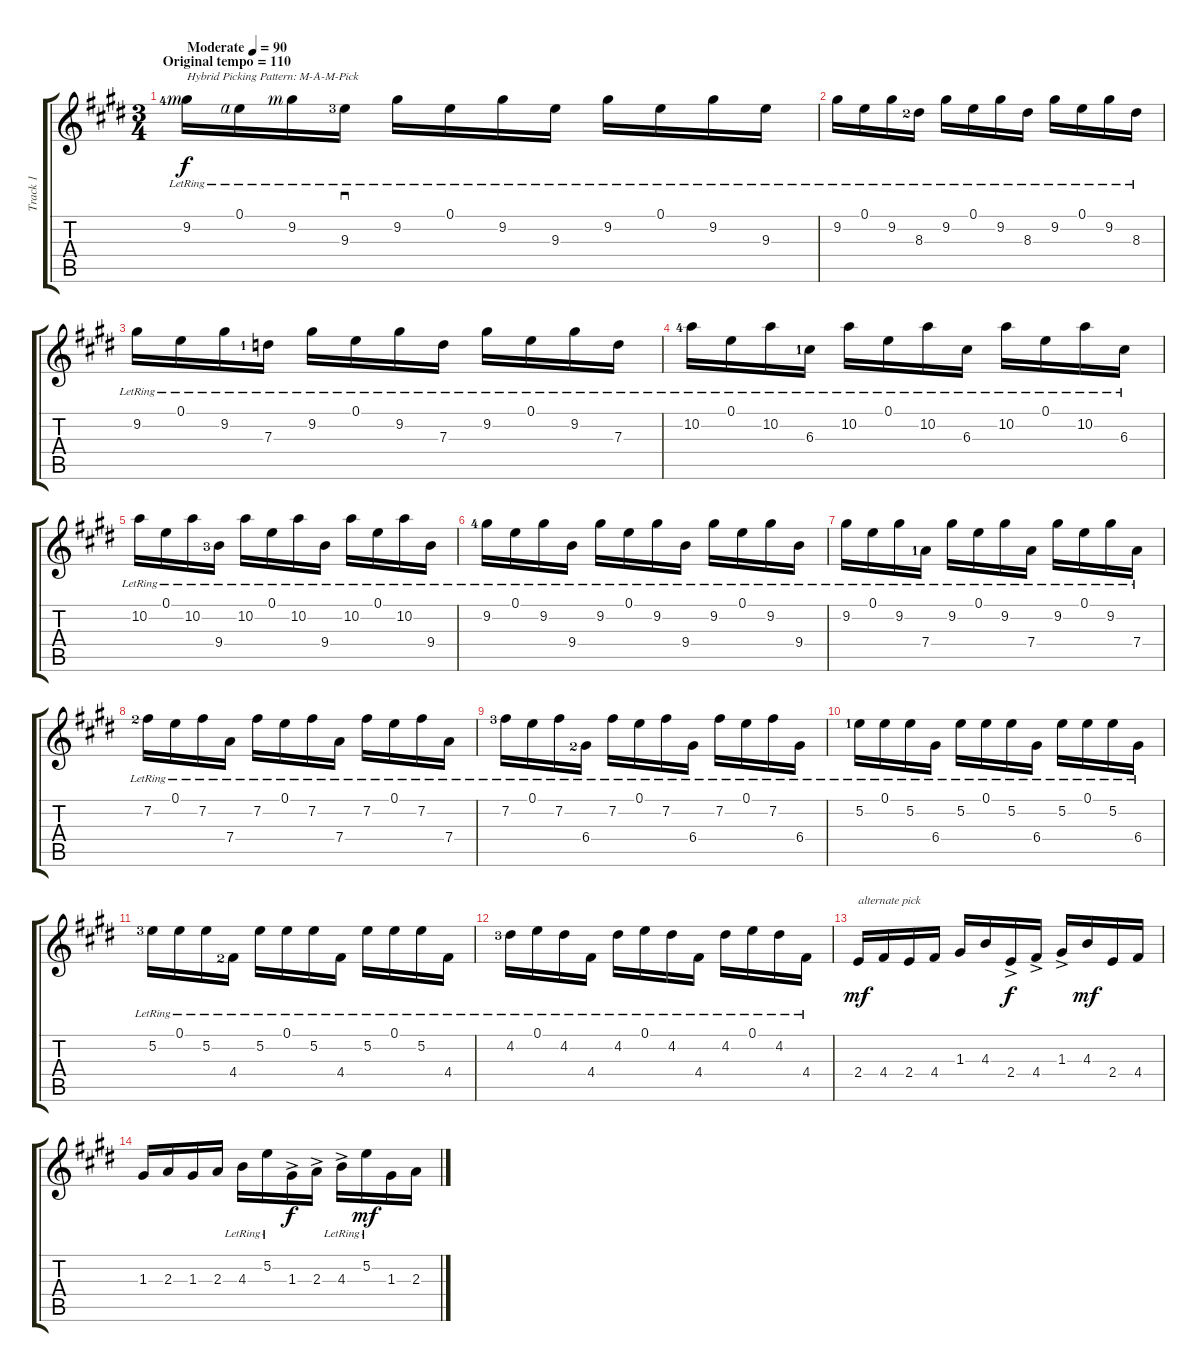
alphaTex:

\track ("Track 1" "Track 1") {instrument acousticguitarsteel}
\staff {score tabs}
\tuning (E4 B3 G3 D3 A2 E2) {hide}
\ts (3 4)
\section ("" "Original tempo = 110")
\tempo (90 "Moderate")
\clef g2
\ks e
9.2{lr lf 5 rf 3}.16{txt "Hybrid Picking Pattern: M-A-M-Pick" dy f instrument acousticguitarsteel} 0.1{lr rf 4}.16 9.2{lr rf 3}.16 9.3{lr lf 4}.16{sd} 9.2{lr}.16 0.1{lr}.16 9.2{lr}.16 9.3{lr}.16 9.2{lr}.16 0.1{lr}.16 9.2{lr}.16 9.3{lr}.16 |
9.2{lr}.16 0.1{lr}.16 9.2{lr}.16 8.3{lr lf 3}.16 9.2{lr}.16 0.1{lr}.16 9.2{lr}.16 8.3{lr}.16 9.2{lr}.16 0.1{lr}.16 9.2{lr}.16 8.3{lr}.16 |
9.2{lr}.16 0.1{lr}.16 9.2{lr}.16 7.3{lr lf 2}.16 9.2{lr}.16 0.1{lr}.16 9.2{lr}.16 7.3{lr}.16 9.2{lr}.16 0.1{lr}.16 9.2{lr}.16 7.3{lr}.16 |
10.2{lr lf 5}.16 0.1{lr}.16 10.2{lr}.16 6.3{lr lf 2}.16 10.2{lr}.16 0.1{lr}.16 10.2{lr}.16 6.3{lr}.16 10.2{lr}.16 0.1{lr}.16 10.2{lr}.16 6.3{lr}.16 |
10.2{lr}.16 0.1{lr}.16 10.2{lr}.16 9.4{lr lf 4}.16 10.2{lr}.16 0.1{lr}.16 10.2{lr}.16 9.4{lr}.16 10.2{lr}.16 0.1{lr}.16 10.2{lr}.16 9.4{lr}.16 |
9.2{lr lf 5}.16 0.1{lr}.16 9.2{lr}.16 9.4{lr}.16 9.2{lr}.16 0.1{lr}.16 9.2{lr}.16 9.4{lr}.16 9.2{lr}.16 0.1{lr}.16 9.2{lr}.16 9.4{lr}.16 |
9.2{lr}.16 0.1{lr}.16 9.2{lr}.16 7.4{lr lf 2}.16 9.2{lr}.16 0.1{lr}.16 9.2{lr}.16 7.4{lr}.16 9.2{lr}.16 0.1{lr}.16 9.2{lr}.16 7.4{lr}.16 |
7.2{lr lf 3}.16 0.1{lr}.16 7.2{lr}.16 7.4{lr}.16 7.2{lr}.16 0.1{lr}.16 7.2{lr}.16 7.4{lr}.16 7.2{lr}.16 0.1{lr}.16 7.2{lr}.16 7.4{lr}.16 |
7.2{lr lf 4}.16 0.1{lr}.16 7.2{lr}.16 6.4{lr lf 3}.16 7.2{lr}.16 0.1{lr}.16 7.2{lr}.16 6.4{lr}.16 7.2{lr}.16 0.1{lr}.16 7.2{lr}.16 6.4{lr}.16 |
5.2{lr lf 2}.16 0.1{lr}.16 5.2{lr}.16 6.4{lr}.16 5.2{lr}.16 0.1{lr}.16 5.2{lr}.16 6.4{lr}.16 5.2{lr}.16 0.1{lr}.16 5.2{lr}.16 6.4{lr}.16 |
5.2{lr lf 4}.16 0.1{lr}.16 5.2{lr}.16 4.4{lr lf 3}.16 5.2{lr}.16 0.1{lr}.16 5.2{lr}.16 4.4{lr}.16 5.2{lr}.16 0.1{lr}.16 5.2{lr}.16 4.4{lr}.16 |
4.2{lr lf 4}.16 0.1{lr}.16 4.2{lr}.16 4.4{lr}.16 4.2{lr}.16 0.1{lr}.16 4.2{lr}.16 4.4{lr}.16 4.2{lr}.16 0.1{lr}.16 4.2{lr}.16 4.4{lr}.16 |
2.4.16{txt "alternate pick" dy mf} 4.4.16 2.4.16 4.4.16 1.3.16 4.3.16 2.4{ac}.16{dy f} 4.4{ac}.16 1.3{ac}.16 4.3.16{dy mf} 2.4.16 4.4.16 |
1.3.16 2.3.16 1.3.16 2.3.16 4.3{lr}.16 5.2{lr}.16 1.3{ac}.16{dy f} 2.3{ac}.16 4.3{ac lr}.16 5.2{lr}.16{dy mf} 1.3.16 2.3.16
